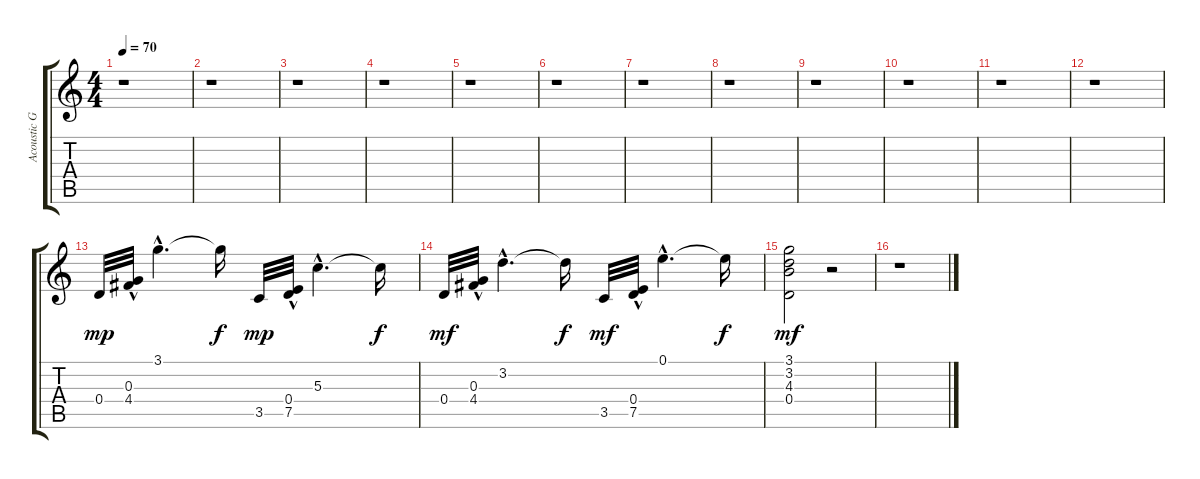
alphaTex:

\track ("Acoustic Guitar" "Acoustic G") {instrument acousticguitarnylon}
\staff {score tabs}
\tuning (E4 B3 G3 D3 A2 E2) {hide}
\ts (4 4)
\tempo 70
\clef g2
\ks c
r.1{dy f} |
r.1 |
r.1 |
r.1 |
r.1 |
r.1 |
r.1 |
r.1 |
r.1 |
r.1 |
r.1 |
r.1 |
0.4.32{dy mp} (0.3{hac} 4.4{hac}).32 3.1{hac}.4{d} 3.1{t}.16{dy f} 3.5.32{dy mp} (0.4{hac} 7.5{hac}).32 5.3{hac}.4{d} 5.3{t}.16{dy f} |
0.4.32{dy mf} (0.3{hac} 4.4{hac}).32 3.2{hac}.4{d} 3.2{t}.16{dy f} 3.5.32{dy mf} (0.4{hac} 7.5{hac}).32 0.1{hac}.4{d} 0.1{t}.16{dy f} |
(3.1 3.2 4.3 0.4).2{dy mf} r.2 |
r.1
